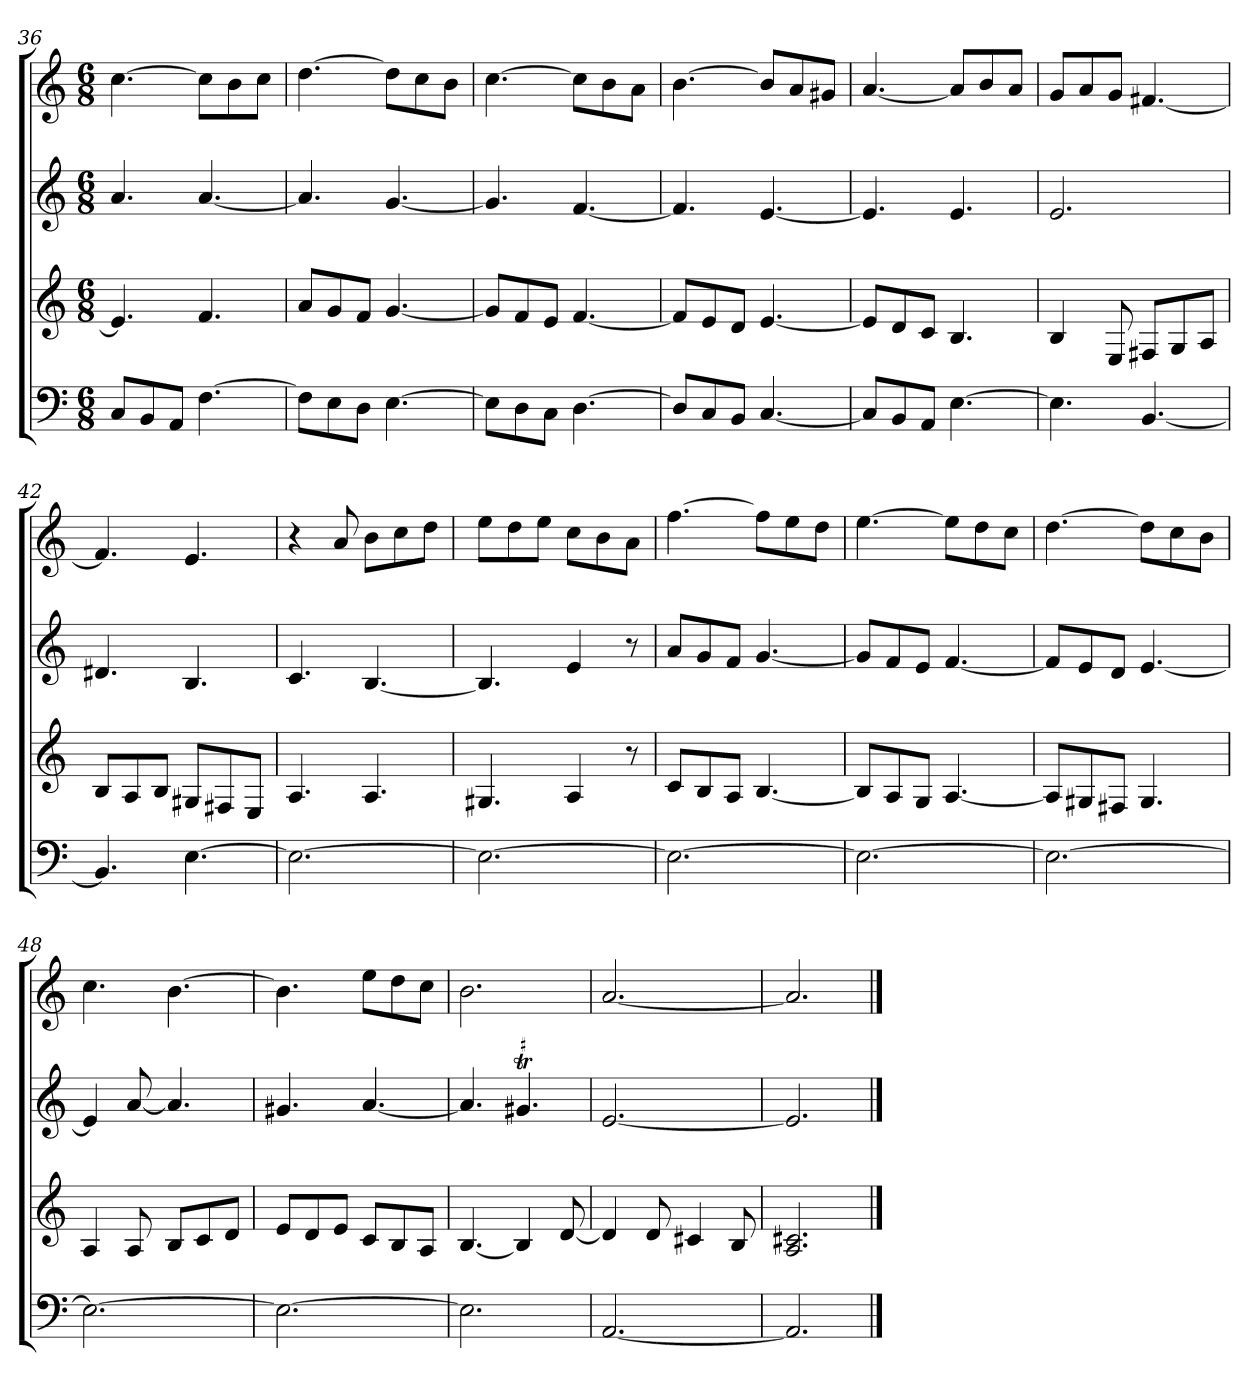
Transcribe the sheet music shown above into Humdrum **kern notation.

**kern	**kern	**kern	**kern
*part4	*part3	*part2	*part1
*staff4	*staff3	*staff2	*staff1
*k[]	*k[]	*k[]	*k[]
*M6/8	*M6/8	*M6/8	*M6/8
=36	=36	=36	=36
8CL	4.e]	4.a	[4.cc
8BB	.	.	.
8AAJ	.	.	.
[4.F	4.f	[4.a	8ccL]
.	.	.	8b
.	.	.	8ccJ
=37	=37	=37	=37
8FL]	8aL	4.a]	[4.dd
8E	8g	.	.
8DJ	8fJ	.	.
[4.E	[4.g	[4.g	8ddL]
.	.	.	8cc
.	.	.	8bJ
=38	=38	=38	=38
8EL]	8gL]	4.g]	[4.cc
8D	8f	.	.
8CJ	8eJ	.	.
[4.D	[4.f	[4.f	8ccL]
.	.	.	8b
.	.	.	8aJ
=39	=39	=39	=39
8DL]	8fL]	4.f]	[4.b
8C	8e	.	.
8BBJ	8dJ	.	.
[4.C	[4.e	[4.e	8bL]
.	.	.	8a
.	.	.	8g#XJ
=40	=40	=40	=40
8CL]	8eL]	4.e]	[4.a
8BB	8d	.	.
8AAJ	8cJ	.	.
[4.E	4.B	4.e	8aL]
.	.	.	8b
.	.	.	8aJ
=41	=41	=41	=41
4.E]	4B	2.e	8gL
.	.	.	8a
.	8E	.	8gJ
[4.BB	8F#XL	.	[4.f#X
.	8G	.	.
.	8AJ	.	.
=42	=42	=42	=42
4.BB]	8BL	4.d#X	4.f#]
.	8A	.	.
.	8BJ	.	.
[4.E	8G#XL	4.B	4.e
.	8F#X	.	.
.	8EJ	.	.
=43	=43	=43	=43
2.E_	4.A	4.c	4r
.	.	.	8a
.	4.A	[4.B	8bL
.	.	.	8cc
.	.	.	8ddJ
=44	=44	=44	=44
2.E_	4.G#X	4.B]	8eeL
.	.	.	8dd
.	.	.	8eeJ
.	4A	4e	8ccL
.	.	.	8b
.	8r	8r	8aJ
=45	=45	=45	=45
2.E_	8cL	8aL	[4.ff
.	8B	8g	.
.	8AJ	8fJ	.
.	[4.B	[4.g	8ffL]
.	.	.	8ee
.	.	.	8ddJ
=46	=46	=46	=46
2.E_	8BL]	8gL]	[4.ee
.	8A	8f	.
.	8GJ	8eJ	.
.	[4.A	[4.f	8eeL]
.	.	.	8dd
.	.	.	8ccJ
=47	=47	=47	=47
2.E_	8AL]	8fL]	[4.dd
.	8G#X	8e	.
.	8F#XJ	8dJ	.
.	4.G#	[4.e	8ddL]
.	.	.	8cc
.	.	.	8bJ
=48	=48	=48	=48
2.E_	4A	4e]	4.cc
.	8A	[8a	.
.	8BL	4.a]	[4.b
.	8c	.	.
.	8dJ	.	.
=49	=49	=49	=49
2.E_	8eL	4.g#X	4.b]
.	8d	.	.
.	8eJ	.	.
.	8cL	[4.a	8eeL
.	8B	.	8dd
.	8AJ	.	8ccJ
=50	=50	=50	=50
2.E]	[4.B	4.a]	2.b
!	!	!LO:TR:acc=#	!
.	4B]	4.g#XT	.
.	[8d	.	.
=51	=51	=51	=51
[2.AA	4d]	[2.e	[2.a
.	8d	.	.
.	4c#X	.	.
.	8B	.	.
=52	=52	=52	=52
2.AA]	2.A 2.c#X	2.e]	2.a]
==	==	==	==
*-	*-	*-	*-
